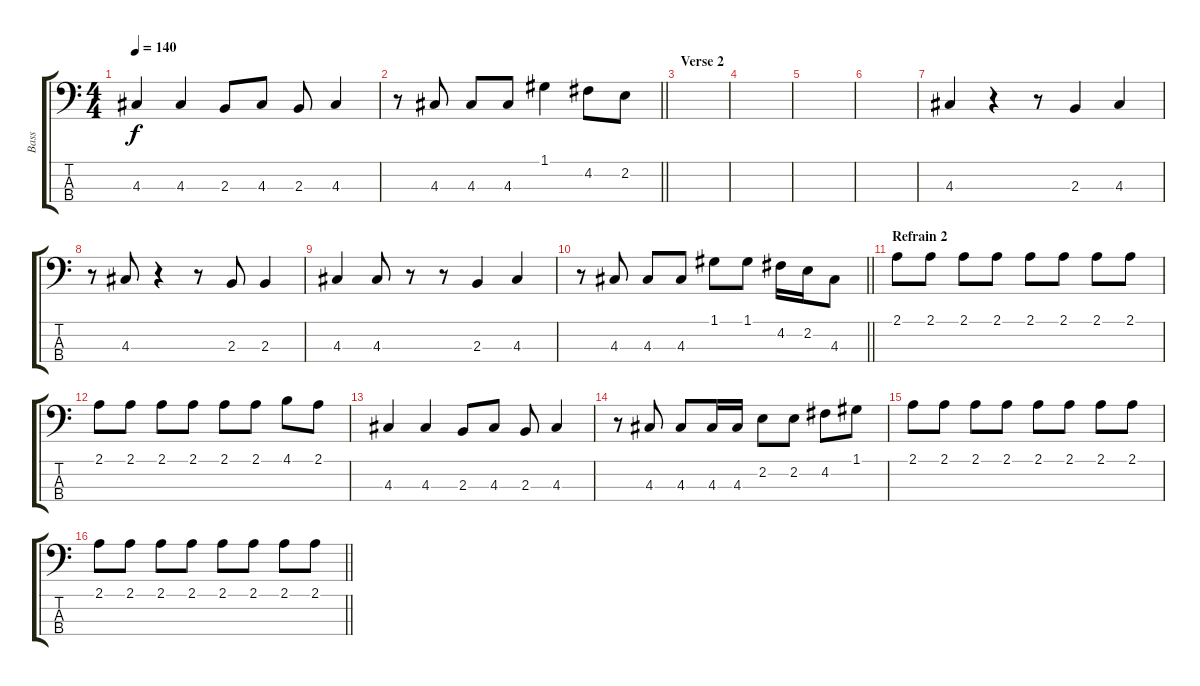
\track ("Bass" "Bass") {instrument electricbassfinger}
\staff {score tabs}
\tuning (G2 D2 A1 E1) {hide}
\ts (4 4)
\tempo 140
\clef f4
\ks c
4.3.4{dy f} 4.3.4 2.3.8 4.3.8 2.3.8 4.3.4 |
\barLineRight lightlight
r.8 4.3.8 4.3.8 4.3.8 1.1.4 4.2.8 2.2.8 |
\section ("" "Verse 2")
|
|
|
|
4.3.4 r.4 r.8 2.3.4 4.3.4 |
r.8 4.3.8 r.4 r.8 2.3.8 2.3.4 |
4.3.4 4.3.8 r.8 r.8 2.3.4 4.3.4 |
\barLineRight lightlight
r.8 4.3.8 4.3.8 4.3.8 1.1.8 1.1.8 4.2.16 2.2.16 4.3.8 |
\section ("" "Refrain 2")
2.1.8 2.1.8 2.1.8 2.1.8 2.1.8 2.1.8 2.1.8 2.1.8 |
2.1.8 2.1.8 2.1.8 2.1.8 2.1.8 2.1.8 4.1.8 2.1.8 |
4.3.4 4.3.4 2.3.8 4.3.8 2.3.8 4.3.4 |
r.8 4.3.8 4.3.8 4.3.16 4.3.16 2.2.8 2.2.8 4.2.8 1.1.8 |
2.1.8 2.1.8 2.1.8 2.1.8 2.1.8 2.1.8 2.1.8 2.1.8 |
\barLineRight lightlight
2.1.8 2.1.8 2.1.8 2.1.8 2.1.8 2.1.8 2.1.8 2.1.8
